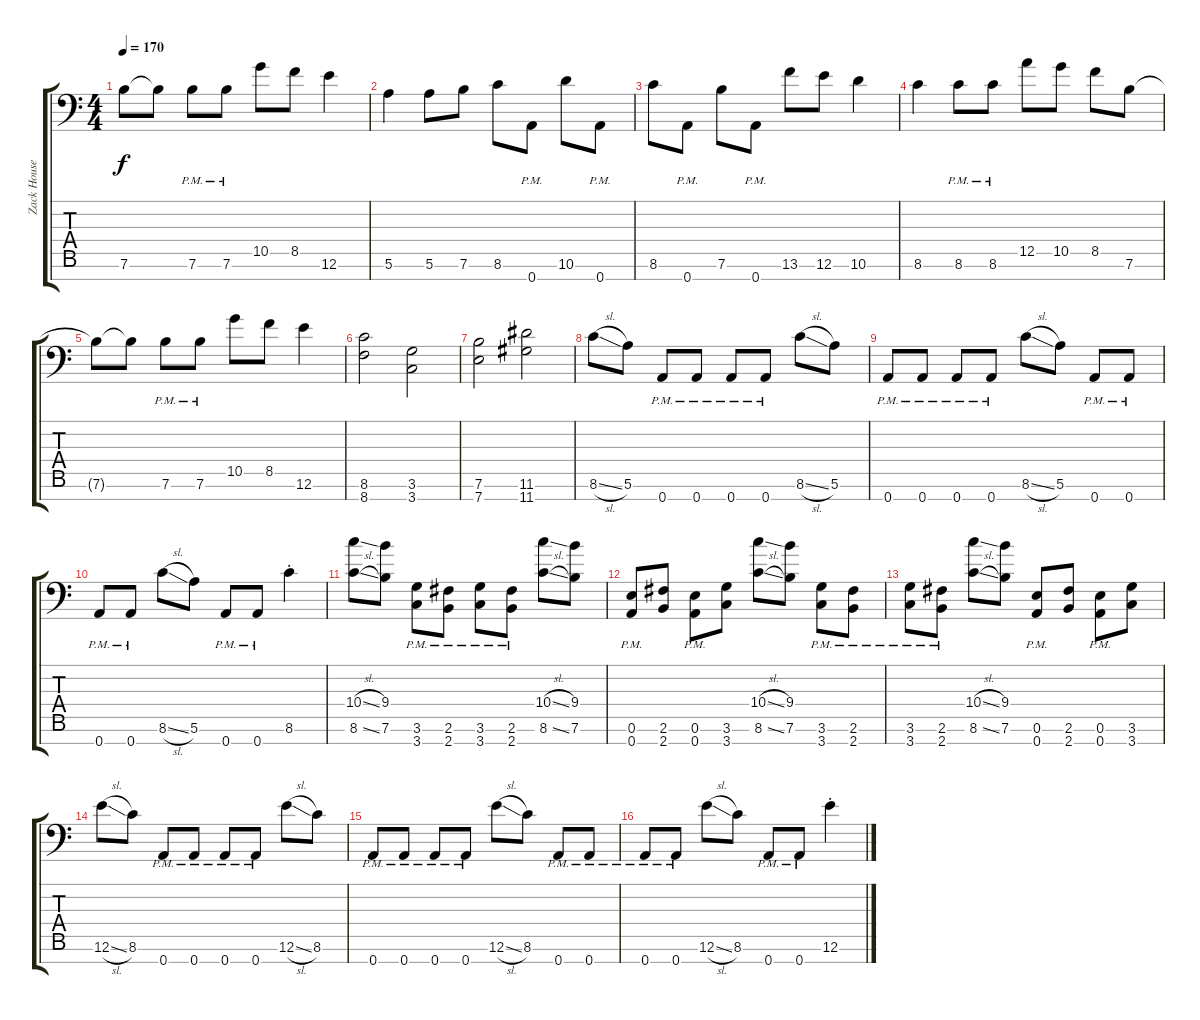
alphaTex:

\track ("Zack Householder" "Zack House") {instrument distortionguitar}
\staff {score tabs}
\tuning (E4 B3 G3 D3 A2 E2 A1) {hide}
\ts (4 4)
\tempo 170
\clef f4
\ks c
7.6{t}.8{dy f} 7.6{t}.8 7.6{pm}.8 7.6{pm}.8 10.5.8 8.5.8 12.6.4 |
5.6.4 5.6.8 7.6.8 8.6.8 0.7{pm}.8 10.6.8 0.7{pm}.8 |
8.6.8 0.7{pm}.8 7.6.8 0.7{pm}.8 13.6.8 12.6.8 10.6.4 |
8.6.4 8.6{pm}.8 8.6{pm}.8 12.5.8 10.5.8 8.5.8 7.6.8 |
7.6{t}.8 7.6{t}.8 7.6{pm}.8 7.6{pm}.8 10.5.8 8.5.8 12.6.4 |
(8.6 8.7).2 (3.6 3.7).2 |
(7.6 7.7).2 (11.6 11.7).2 |
8.6{sl}.8 5.6.8 0.7{pm}.8 0.7{pm}.8 0.7{pm}.8 0.7{pm}.8 8.6{sl}.8 5.6.8 |
0.7{pm}.8 0.7{pm}.8 0.7{pm}.8 0.7{pm}.8 8.6{sl}.8 5.6.8 0.7{pm}.8 0.7{pm}.8 |
0.7{pm}.8 0.7{pm}.8 8.6{sl}.8 5.6.8 0.7{pm}.8 0.7{pm}.8 8.6{st}.4 |
(10.4{sl} 8.6{sl}).8 (9.4 7.6).8 (3.6{pm} 3.7{pm}).8 (2.6{pm} 2.7{pm}).8 (3.6{pm} 3.7{pm}).8 (2.6{pm} 2.7{pm}).8 (10.4{sl} 8.6{sl}).8 (9.4 7.6).8 |
(0.6{pm} 0.7{pm}).8 (2.6 2.7).8 (0.6{pm} 0.7{pm}).8 (3.6 3.7).8 (10.4{sl} 8.6{sl}).8 (9.4 7.6).8 (3.6{pm} 3.7{pm}).8 (2.6{pm} 2.7{pm}).8 |
(3.6{pm} 3.7{pm}).8 (2.6{pm} 2.7{pm}).8 (10.4{sl} 8.6{sl}).8 (9.4 7.6).8 (0.6{pm} 0.7{pm}).8 (2.6 2.7).8 (0.6{pm} 0.7{pm}).8 (3.6 3.7).8 |
12.6{sl}.8 8.6.8 0.7{pm}.8 0.7{pm}.8 0.7{pm}.8 0.7{pm}.8 12.6{sl}.8 8.6.8 |
0.7{pm}.8 0.7{pm}.8 0.7{pm}.8 0.7{pm}.8 12.6{sl}.8 8.6.8 0.7{pm}.8 0.7{pm}.8 |
0.7{pm}.8 0.7{pm}.8 12.6{sl}.8 8.6.8 0.7{pm}.8 0.7{pm}.8 12.6{st}.4
